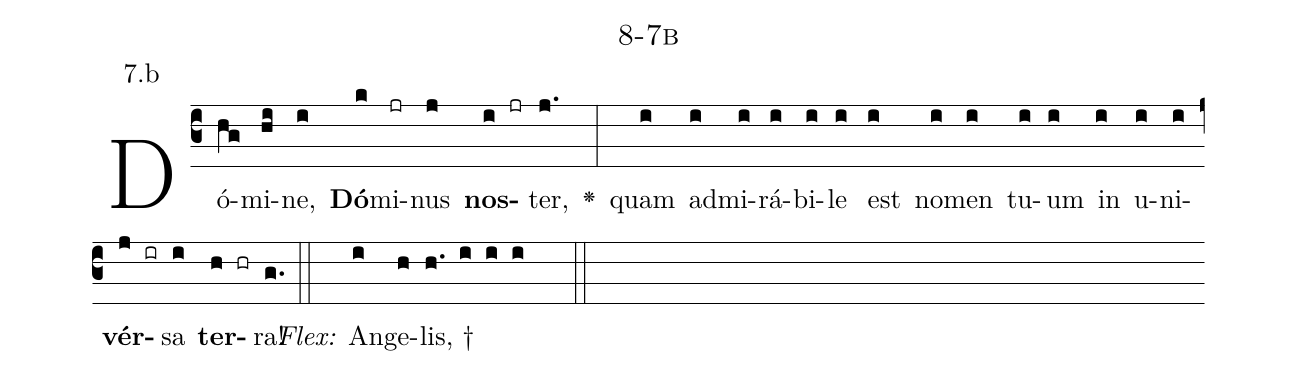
name: 8-7b;
annotation: 7.b;
%%
(c3)Dó(hg)mi(hi)ne,(i) <b>Dó</b>(k)mi(jr)nus(j) <b>nos</b>(i jr)ter,(j.) <v>\greheightstar</v>(:) quam(i) ad(i)mi(i)rá(i)bi(i)le(i) est(i) no(i)men(i) tu(i)um(i) in(i) u(i)ni(i)<b>vér</b>(j ir)sa(i) <b>ter</b>(h hr)ra!(g.) (::)
<i>Flex:</i>()  An(i)ge(h)lis, †(h. i i i  ::)

%E(i) u(i) o(j) u(i) a(h) e.(g.) (::)
